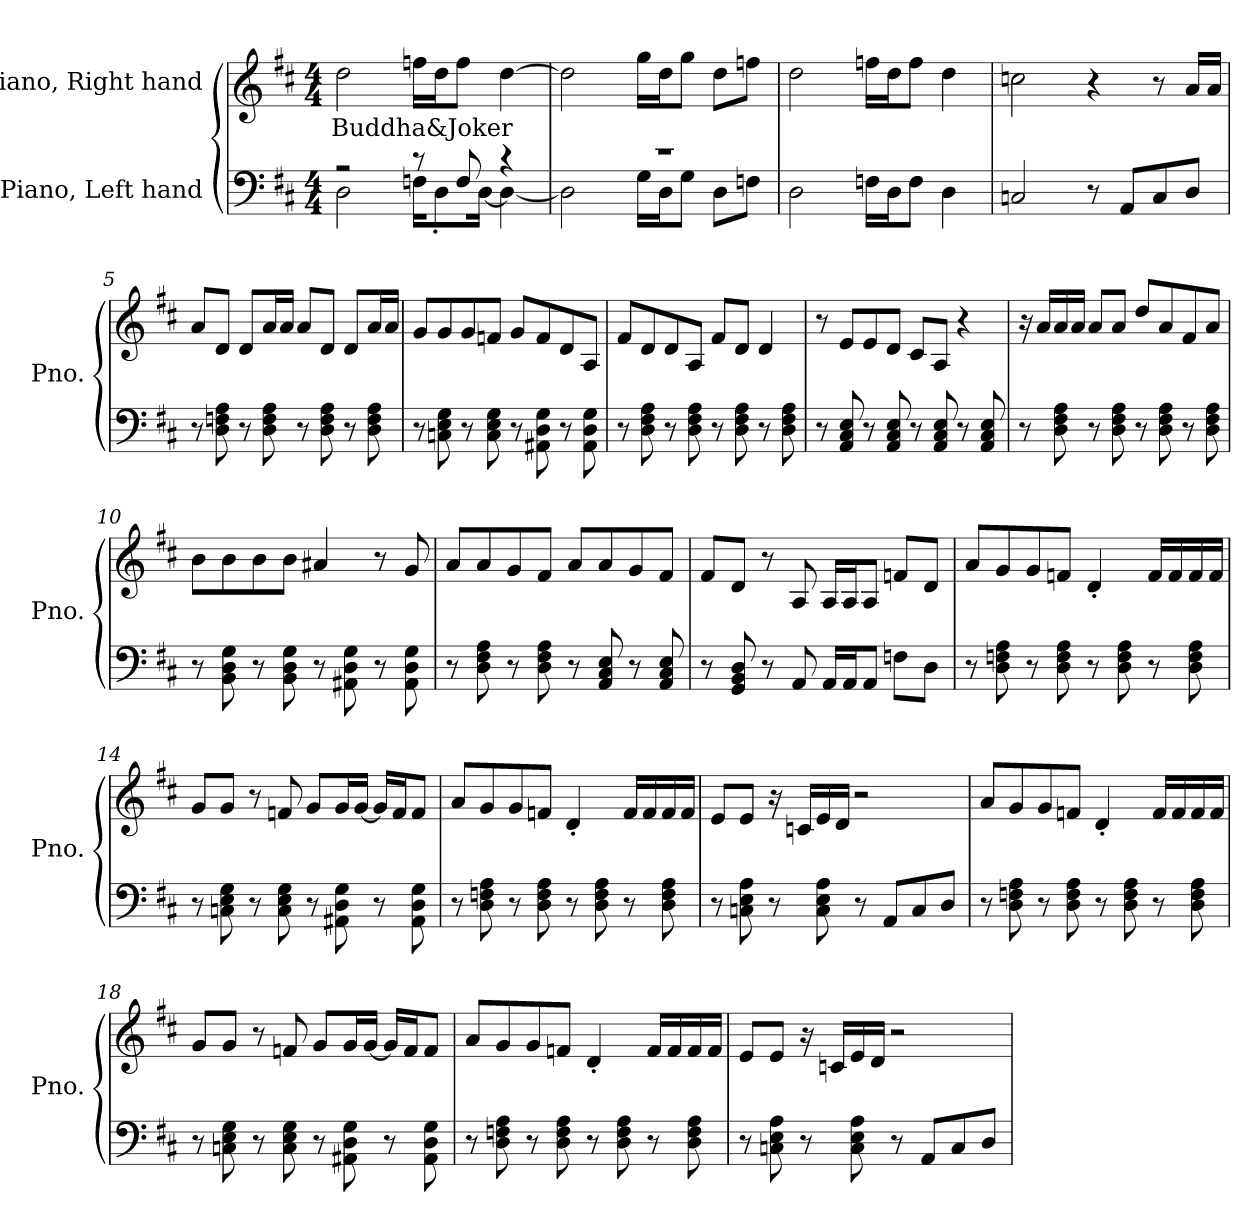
**kern	**kern	**text
*part2	*part1	*part1
*staff2	*staff1	*staff1
*I"Piano, Left hand	*I"Piano, Right hand	*
*I'Pno.	*I'Pno.	*
*clefF4	*clefG2	*
*k[f#c#]	*k[f#c#]	*
*M4/4	*M4/4	*
*MM100	*MM100	*
=1	=1	=1
*^	*	*
!	!	!	!LO:LY:b
2r	2D\	2dd\	Buddha&Joker
8r	16Fn\KL	16ffn\LL	.
.	8D'\	16dd\J	.
8F/	.	8ff\J	.
.	[16D\Jk	.	.
4r	4D\_	[4dd\	.
=2	=2	=2	=2
1r	2D\]	2dd\]	.
.	16G\LL	16gg\LL	.
.	16D\J	16dd\J	.
.	8G\J	8gg\J	.
.	8D\L	8dd\L	.
.	8Fn\J	8ffn\J	.
*v	*v	*	*
=3	=3	=3
2D\	2dd\	.
16Fn\LL	16ffn\LL	.
16D\J	16dd\J	.
8F\J	8ff\J	.
4D\	4dd\	.
=4	=4	=4
2Cn/	2ccn\	.
8r	4r	.
8AA/L	.	.
8C/	8r	.
8D/J	16a/LL	.
.	16a/JJ	.
!!LO:LB:g=z
=5	=5	=5
8r	8a/L	.
8D\ 8Fn\ 8A\	8d/J	.
8r	8d/L	.
8D\ 8F\ 8A\	16a/L	.
.	16a/JJ	.
8r	8a/L	.
8D\ 8F\ 8A\	8d/J	.
8r	8d/L	.
8D\ 8F\ 8A\	16a/L	.
.	16a/JJ	.
=6	=6	=6
8r	8g/L	.
8Cn\ 8E\ 8G\	8g/	.
8r	8g/	.
8C\ 8E\ 8G\	8fn/J	.
8r	8g/L	.
8AA#X\ 8D\ 8G\	8f/	.
8r	8d/	.
8AA#\ 8D\ 8G\	8A/J	.
=7	=7	=7
8r	8f#/L	.
8D\ 8F#\ 8A\	8d/	.
8r	8d/	.
8D\ 8F#\ 8A\	8A/J	.
8r	8f#/L	.
8D\ 8F#\ 8A\	8d/J	.
8r	4d/	.
8D\ 8F#\ 8A\	.	.
=8	=8	=8
8r	8r	.
8AA/ 8C#/ 8E/	8e/L	.
8r	8e/	.
8AA/ 8C#/ 8E/	8d/J	.
8r	8c#/L	.
8AA/ 8C#/ 8E/	8A/J	.
8r	4r	.
8AA/ 8C#/ 8E/	.	.
!!LO:LB:g=z
=9	=9	=9
8r	16r	.
.	16a/LL	.
8D\ 8F#\ 8A\	16a/	.
.	16a/JJ	.
8r	8a/L	.
8D\ 8F#\ 8A\	8a/J	.
8r	8dd/L	.
8D\ 8F#\ 8A\	8a/	.
8r	8f#/	.
8D\ 8F#\ 8A\	8a/J	.
=10	=10	=10
8r	8b\L	.
8BB\ 8D\ 8G\	8b\	.
8r	8b\	.
8BB\ 8D\ 8G\	8b\J	.
8r	4a#X/	.
8AA#X\ 8D\ 8G\	.	.
8r	8r	.
8AA#\ 8D\ 8G\	8g/	.
=11	=11	=11
8r	8a/L	.
8D\ 8F#\ 8A\	8a/	.
8r	8g/	.
8D\ 8F#\ 8A\	8f#/J	.
8r	8a/L	.
8AA/ 8C#/ 8E/	8a/	.
8r	8g/	.
8AA/ 8C#/ 8E/	8f#/J	.
=12	=12	=12
8r	8f#/L	.
8GG/ 8BB/ 8D/	8d/J	.
8r	8r	.
8AA/	8A/	.
16AA/LL	16A/LL	.
16AA/J	16A/J	.
8AA/J	8A/J	.
8Fn\L	8fn/L	.
8D\J	8d/J	.
!!LO:LB:g=z
=13	=13	=13
8r	8a/L	.
8D\ 8Fn\ 8A\	8g/	.
8r	8g/	.
8D\ 8F\ 8A\	8fn/J	.
8r	4d'/	.
8D\ 8F\ 8A\	.	.
8r	16f/LL	.
.	16f/	.
8D\ 8F\ 8A\	16f/	.
.	16f/JJ	.
=14	=14	=14
8r	8g/L	.
8Cn\ 8E\ 8G\	8g/J	.
8r	8r	.
8C\ 8E\ 8G\	8fn/	.
8r	8g/L	.
8AA#X\ 8D\ 8G\	16g/L	.
.	[16g/JJ	.
8r	16g/LL]	.
.	16f/J	.
8AA#\ 8D\ 8G\	8f/J	.
=15	=15	=15
8r	8a/L	.
8D\ 8Fn\ 8A\	8g/	.
8r	8g/	.
8D\ 8F\ 8A\	8fn/J	.
8r	4d'/	.
8D\ 8F\ 8A\	.	.
8r	16f/LL	.
.	16f/	.
8D\ 8F\ 8A\	16f/	.
.	16f/JJ	.
!!LO:LB:g=z
=16	=16	=16
8r	8e/L	.
8Cn\ 8E\ 8A\	8e/J	.
8r	16r	.
.	16cn/LL	.
8C\ 8E\ 8A\	16e/	.
.	16d/JJ	.
8r	2r	.
8AA/L	.	.
8C/	.	.
8D/J	.	.
=17	=17	=17
8r	8a/L	.
8D\ 8Fn\ 8A\	8g/	.
8r	8g/	.
8D\ 8F\ 8A\	8fn/J	.
8r	4d'/	.
8D\ 8F\ 8A\	.	.
8r	16f/LL	.
.	16f/	.
8D\ 8F\ 8A\	16f/	.
.	16f/JJ	.
=18	=18	=18
8r	8g/L	.
8Cn\ 8E\ 8G\	8g/J	.
8r	8r	.
8C\ 8E\ 8G\	8fn/	.
8r	8g/L	.
8AA#X\ 8D\ 8G\	16g/L	.
.	[16g/JJ	.
8r	16g/LL]	.
.	16f/J	.
8AA#\ 8D\ 8G\	8f/J	.
!!LO:LB:g=z
=19	=19	=19
8r	8a/L	.
8D\ 8Fn\ 8A\	8g/	.
8r	8g/	.
8D\ 8F\ 8A\	8fn/J	.
8r	4d'/	.
8D\ 8F\ 8A\	.	.
8r	16f/LL	.
.	16f/	.
8D\ 8F\ 8A\	16f/	.
.	16f/JJ	.
=20	=20	=20
8r	8e/L	.
8Cn\ 8E\ 8A\	8e/J	.
8r	16r	.
.	16cn/LL	.
8C\ 8E\ 8A\	16e/	.
.	16d/JJ	.
8r	2r	.
8AA/L	.	.
8C/	.	.
8D/J	.	.
=	=	=
*-	*-	*-
